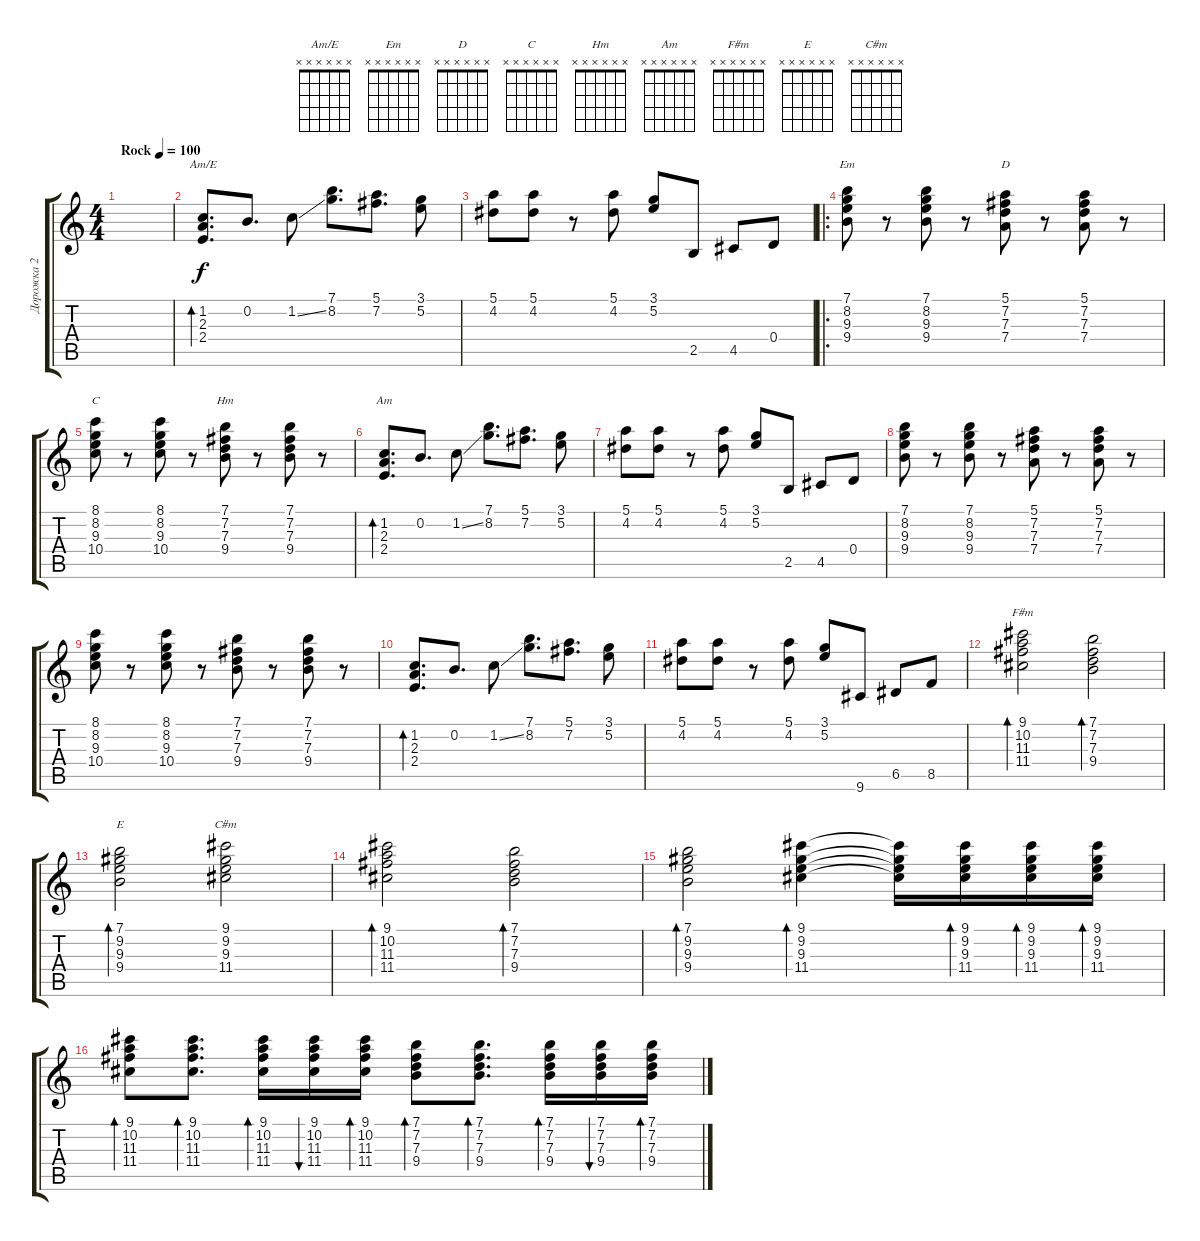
\track ("Дорожка 2" "Дорожка 2") {instrument acousticguitarsteel}
\staff {score tabs}
\tuning (E4 B3 G3 D3 A2 E2) {hide}
\chord ("Am/E" x x x x x x)
\chord ("Em" x x x x x x)
\chord ("D" x x x x x x)
\chord ("C" x x x x x x)
\chord ("Hm" x x x x x x)
\chord ("Am" x x x x x x)
\chord ("F#m" x x x x x x)
\chord ("E" x x x x x x)
\chord ("C#m" x x x x x x)
\ts (4 4)
\tempo (100 "Rock")
\clef g2
\ks c
|
(1.2 2.3 2.4).8{d bd 60 ch "Am/E"} 0.2.8{d} 1.2{ss}.8 (7.1 8.2).8{d} (5.1 7.2).8{d} (3.1 5.2).8 |
(5.1 4.2).8 (5.1 4.2).8 r.8 (5.1 4.2).8 (3.1 5.2).8 2.5.8 4.5.8 0.4.8 |
\ro
(7.1 8.2 9.3 9.4).8{ch "Em"} r.8 (7.1 8.2 9.3 9.4).8 r.8 (5.1 7.2 7.3 7.4).8{ch "D"} r.8 (5.1 7.2 7.3 7.4).8 r.8 |
(8.1 8.2 9.3 10.4).8{ch "C"} r.8 (8.1 8.2 9.3 10.4).8 r.8 (7.1 7.2 7.3 9.4).8{ch "Hm"} r.8 (7.1 7.2 7.3 9.4).8 r.8 |
(1.2 2.3 2.4).8{d bd 60 ch "Am"} 0.2.8{d} 1.2{ss}.8 (7.1 8.2).8{d} (5.1 7.2).8{d} (3.1 5.2).8 |
(5.1 4.2).8 (5.1 4.2).8 r.8 (5.1 4.2).8 (3.1 5.2).8 2.5.8 4.5.8 0.4.8 |
(7.1 8.2 9.3 9.4).8 r.8 (7.1 8.2 9.3 9.4).8 r.8 (5.1 7.2 7.3 7.4).8 r.8 (5.1 7.2 7.3 7.4).8 r.8 |
(8.1 8.2 9.3 10.4).8 r.8 (8.1 8.2 9.3 10.4).8 r.8 (7.1 7.2 7.3 9.4).8 r.8 (7.1 7.2 7.3 9.4).8 r.8 |
(1.2 2.3 2.4).8{d bd 60} 0.2.8{d} 1.2{ss}.8 (7.1 8.2).8{d} (5.1 7.2).8{d} (3.1 5.2).8 |
(5.1 4.2).8 (5.1 4.2).8 r.8 (5.1 4.2).8 (3.1 5.2).8 9.6.8 6.5.8 8.5.8 |
(9.1 10.2 11.3 11.4).2{bd 60 ch "F#m"} (7.1 7.2 7.3 9.4).2{bd 60} |
(7.1 9.2 9.3 9.4).2{bd 60 ch "E"} (9.1 9.2 9.3 11.4).2{ch "C#m"} |
(9.1 10.2 11.3 11.4).2{bd 60} (7.1 7.2 7.3 9.4).2{bd 60} |
(7.1 9.2 9.3 9.4).2{bd 60} (9.1 9.2 9.3 11.4).4{bd 240} (9.1{t} 9.2{t} 9.3{t} 11.4{t}).16 (9.1 9.2 9.3 11.4).16{bd 60} (9.1 9.2 9.3 11.4).16{bd 60} (9.1 9.2 9.3 11.4).16{bd 60} |
(9.1 10.2 11.3 11.4).8{bd 60} (9.1 10.2 11.3 11.4).8{d bd 60} (9.1 10.2 11.3 11.4).16{bd 60} (9.1 10.2 11.3 11.4).16{bu 60} (9.1 10.2 11.3 11.4).16{bd 60} (7.1 7.2 7.3 9.4).8{bd 60} (7.1 7.2 7.3 9.4).8{d bd 60} (7.1 7.2 7.3 9.4).16{bd 60} (7.1 7.2 7.3 9.4).16{bu 60} (7.1 7.2 7.3 9.4).16{bd 60}
